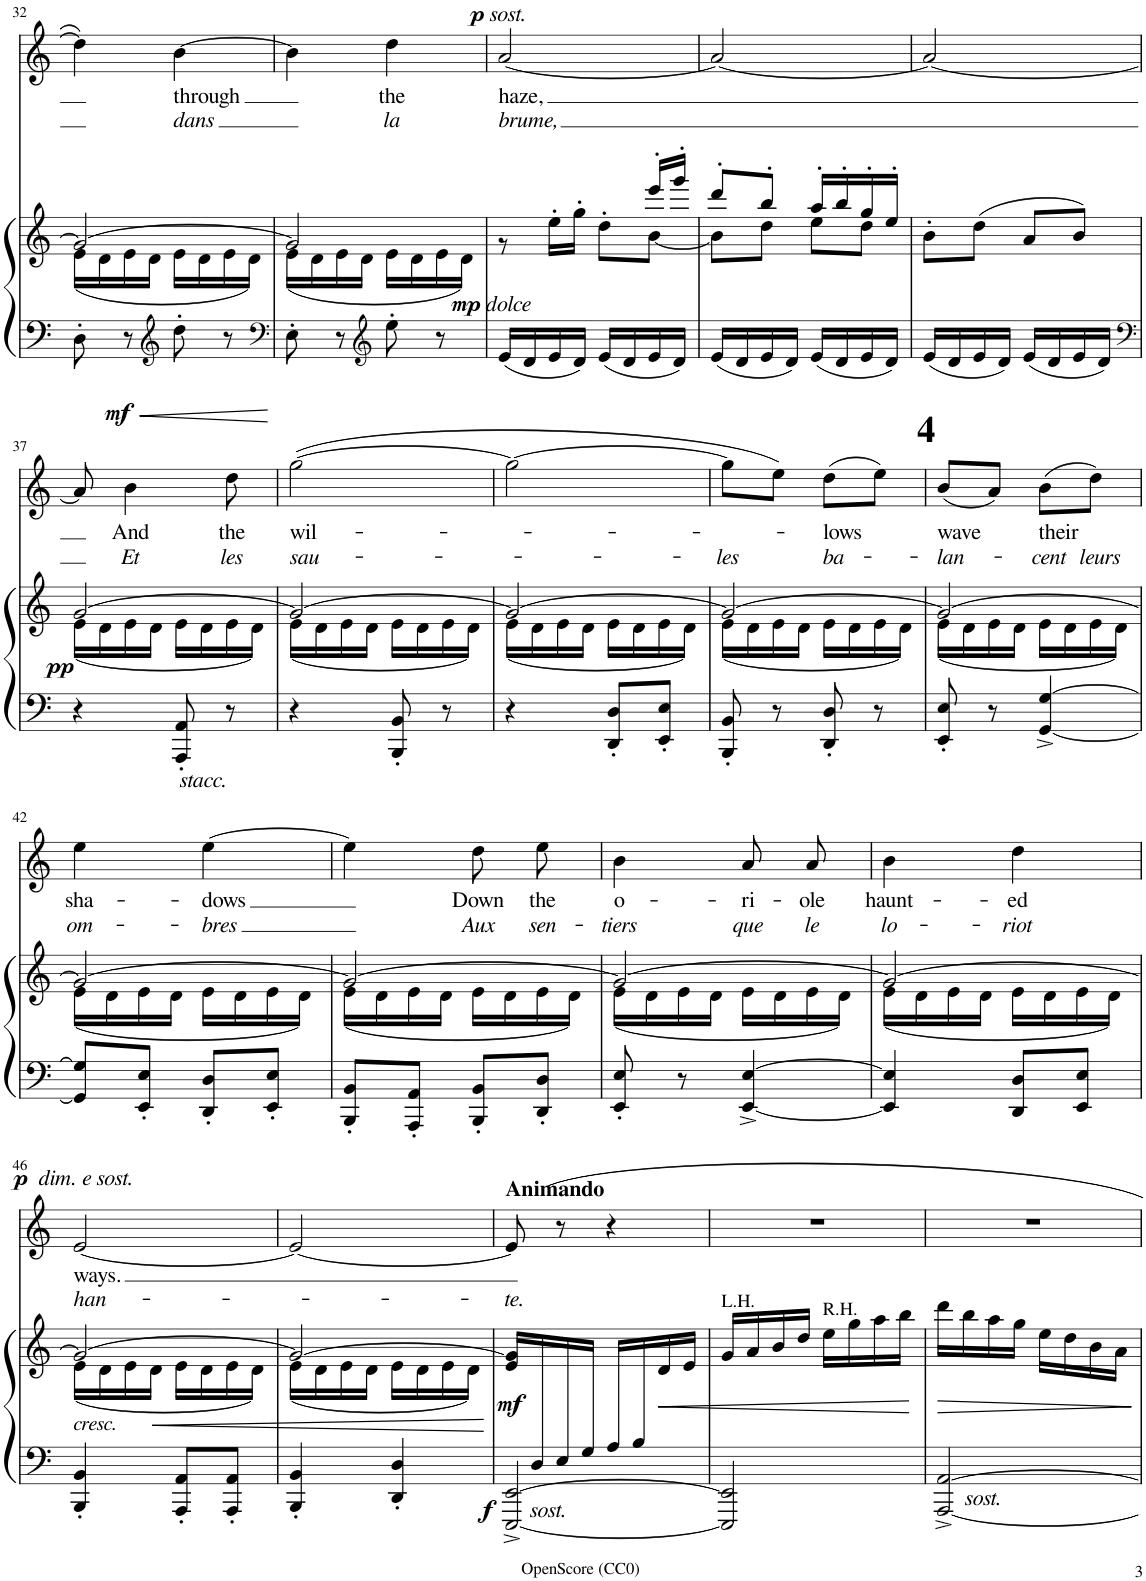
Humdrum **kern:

**kern	**kern	**dynam	**kern	**text	**text	**dynam
*part2	*part2	*part2	*part1	*part1	*part1	*part1
*staff3	*staff2	*staff2/3	*staff1	*staff1	*staff1	*staff1
*I"Piano	*	*	*I"Voice	*	*	*
*I'Pno	*	*	*	*	*	*
!!LO:PB:g=z
*clefF4	*clefG2	*	*clefG2	*	*	*
*k[]	*k[]	*	*k[]	*	*	*
*M2/4	*M2/4	*	*M2/4	*	*	*
=32	=32	=32	=32	=32	=32	=32
*	*^	*	*	*	*	*
8D'\	2g/_	(16e\LL	.	4dd\]	.	.	.
.	.	16d\	.	.	.	.	.
8r	.	16e\	.	.	.	.	.
.	.	16d\JJ	.	.	.	.	.
*clefG2	*	*	*	*	*	*	*
!	!	!	!	!	!LO:LY:b	!LO:LY:b	!
8dd'\	.	16e\LL	.	[4b\	through	dans	.
.	.	16d\	.	.	.	.	.
8r	.	16e\	.	.	.	.	.
.	.	16d\JJ)	.	.	.	.	.
=33	=33	=33	=33	=33	=33	=33	=33
*clefF4	*	*	*	*	*	*	*
8E'\	2g/]	(16e\LL	.	4b\]	.	.	.
.	.	16d\	.	.	.	.	.
8r	.	16e\	.	.	.	.	.
.	.	16d\JJ	.	.	.	.	.
*clefG2	*	*	*	*	*	*	*
!	!	!	!	!	!LO:LY:b	!LO:LY:b	!
8ee'\	.	16e\LL	.	4dd\	the	la	.
.	.	16d\	.	.	.	.	.
8r	.	16e\	.	.	.	.	.
.	.	16d\JJ)	.	.	.	.	.
=34	=34	=34	=34	=34	=34	=34	=34
!	!	!	!LO:DY:b	!	!LO:LY:b	!LO:LY:b	!
!	!	!	!LO:DY:n=1:b	!	!	!	!LO:DY:a
!	!	!	!	!	!	!	!LO:DY:n=1:a
16e/LL	4ryy	8r	mp other-dynamics	[2a/	haze,	brume,	p other-dynamics
16d/	.	.	.	.	.	.	.
16e/	.	16ee'>\LL	.	.	.	.	.
16d/JJ	.	16gg'>\JJ	.	.	.	.	.
16e/LL	8ryy	8dd'>\L	.	.	.	.	.
16d/	.	.	.	.	.	.	.
16e/	16eee'/LL	[8b\J	.	.	.	.	.
16d/JJ	16ggg'/JJ	.	.	.	.	.	.
=35	=35	=35	=35	=35	=35	=35	=35
16e/LL	8ddd'/L	8b\L]	.	2a/_	.	.	.
16d/	.	.	.	.	.	.	.
16e/	8bb'/J	8dd\J	.	.	.	.	.
16d/JJ	.	.	.	.	.	.	.
16e/LL	16aa'/LL	8ee\L	.	.	.	.	.
16d/	16bb'/	.	.	.	.	.	.
16e/	16gg'/	8dd\J	.	.	.	.	.
16d/JJ	16ee'/JJ	.	.	.	.	.	.
*	*v	*v	*	*	*	*	*
=36	=36	=36	=36	=36	=36	=36
16e/LL	8b'\L	.	2a/_	.	.	.
16d/	.	.	.	.	.	.
16e/	(8dd\J	.	.	.	.	.
16d/JJ	.	.	.	.	.	.
16e/LL	8a/L	.	.	.	.	.
16d/	.	.	.	.	.	.
16e/	8b/J)	.	.	.	.	.
16d/JJ	.	.	.	.	.	.
!!LO:LB:g=z
=37	=37	=37	=37	=37	=37	=37
*clefF4	*	*	*	*	*	*
*	*^	*	*	*	*	*
!	!	!	!LO:DY:b	!	!	!	!
4r	[2g/	(16e\LL	pp	8a/]	.	.	.
.	.	16d\	.	.	.	.	.
!	!	!	!	!	!LO:LY:b	!LO:LY:b	!LO:HP:b
!	!	!	!	!	!	!	!LO:DY:n=1:a
.	.	16e\	.	4b\	And	Et	< mf
.	.	16d\JJ	.	.	.	.	.
!LO:TX:b:i:t=stacc.	!	!	!	!	!	!	!
8AAA/' 8AA/'	.	16e\LL	.	.	.	.	.
.	.	16d\	.	.	.	.	.
!	!	!	!	!	!LO:LY:b	!LO:LY:b	!
8r	.	16e\	.	8dd\	the	les	.
.	.	16d\JJ)	.	.	.	.	.
*	*v	*v	*	*	*	*	*
.	.	.	.	.	.	[
=38	=38	=38	=38	=38	=38	=38
*	*^	*	*	*	*	*
!	!	!	!	!	!LO:LY:b	!LO:LY:b	!
4r	2g/_	(16e\LL	.	([2gg\	wil-	sau-	.
.	.	16d\	.	.	.	.	.
.	.	16e\	.	.	.	.	.
.	.	16d\JJ	.	.	.	.	.
8BBB/' 8BB/'	.	16e\LL	.	.	.	.	.
.	.	16d\	.	.	.	.	.
8r	.	16e\	.	.	.	.	.
.	.	16d\JJ)	.	.	.	.	.
=39	=39	=39	=39	=39	=39	=39	=39
4r	2g/_	(16e\LL	.	2gg\_	.	.	.
.	.	16d\	.	.	.	.	.
.	.	16e\	.	.	.	.	.
.	.	16d\JJ	.	.	.	.	.
8DD/' 8D/'L	.	16e\LL	.	.	.	.	.
.	.	16d\	.	.	.	.	.
8EE/' 8E/'J	.	16e\	.	.	.	.	.
.	.	16d\JJ)	.	.	.	.	.
=40	=40	=40	=40	=40	=40	=40	=40
!	!	!	!	!	!	!LO:LY:b	!
8BBB/' 8BB/'	2g/_	(16e\LL	.	8gg\L]	.	-les	.
.	.	16d\	.	.	.	.	.
8r	.	16e\	.	8ee\J)	.	.	.
.	.	16d\JJ	.	.	.	.	.
!	!	!	!	!	!LO:LY:b	!LO:LY:b	!
8DD/' 8D/'	.	16e\LL	.	(8dd\L	-lows	ba-	.
.	.	16d\	.	.	.	.	.
8r	.	16e\	.	8ee\J)	.	.	.
.	.	16d\JJ)	.	.	.	.	.
!!LO:REH:place=s1:a:B:cj:enc=none:fs=20:t=4
=41	=41	=41	=41	=41	=41	=41	=41
!	!	!	!	!	!LO:LY:b	!LO:LY:b	!
8EE/' 8E/'	2g/_	(16e\LL	.	(8b/L	wave	-lan-	.
.	.	16d\	.	.	.	.	.
8r	.	16e\	.	8a/J)	.	.	.
.	.	16d\JJ	.	.	.	.	.
!	!	!	!	!	!LO:LY:b	!LO:LY:b	!
[4GG/^ [4G/^	.	16e\LL	.	(8b\L	their	-cent	.
.	.	16d\	.	.	.	.	.
!	!	!	!	!	!	!LO:LY:b	!
.	.	16e\	.	8dd\J)	.	leurs	.
.	.	16d\JJ)	.	.	.	.	.
!!LO:LB:g=z
=42	=42	=42	=42	=42	=42	=42	=42
!	!	!	!	!	!LO:LY:b	!LO:LY:b	!
8GG/] 8G/]L	2g/_	(16e\LL	.	4ee\	sha-	om-	.
.	.	16d\	.	.	.	.	.
8EE/' 8E/'J	.	16e\	.	.	.	.	.
.	.	16d\JJ	.	.	.	.	.
!	!	!	!	!	!LO:LY:b	!LO:LY:b	!
8DD/' 8D/'L	.	16e\LL	.	[4ee\	-dows	-bres	.
.	.	16d\	.	.	.	.	.
8EE/' 8E/'J	.	16e\	.	.	.	.	.
.	.	16d\JJ)	.	.	.	.	.
=43	=43	=43	=43	=43	=43	=43	=43
8BBB/' 8BB/'L	2g/_	(16e\LL	.	4ee\]	.	.	.
.	.	16d\	.	.	.	.	.
8AAA/' 8AA/'J	.	16e\	.	.	.	.	.
.	.	16d\JJ	.	.	.	.	.
!	!	!	!	!	!LO:LY:b	!LO:LY:b	!
8BBB/' 8BB/'L	.	16e\LL	.	8dd\	Down	Aux	.
.	.	16d\	.	.	.	.	.
!	!	!	!	!	!LO:LY:b	!LO:LY:b	!
8DD/' 8D/'J	.	16e\	.	8ee\	the	sen-	.
.	.	16d\JJ)	.	.	.	.	.
=44	=44	=44	=44	=44	=44	=44	=44
!	!	!	!	!	!LO:LY:b	!LO:LY:b	!
8EE/' 8E/'	2g/_	(16e\LL	.	4b\	o-	-tiers	.
.	.	16d\	.	.	.	.	.
8r	.	16e\	.	.	.	.	.
.	.	16d\JJ	.	.	.	.	.
!	!	!	!	!	!LO:LY:b	!LO:LY:b	!
[4EE/^ [4E/^	.	16e\LL	.	8a/	-ri-	que	.
.	.	16d\	.	.	.	.	.
!	!	!	!	!	!LO:LY:b	!LO:LY:b	!
.	.	16e\	.	8a/	-ole	le	.
.	.	16d\JJ)	.	.	.	.	.
=45	=45	=45	=45	=45	=45	=45	=45
!	!	!	!	!	!LO:LY:b	!LO:LY:b	!
4EE/] 4E/]	2g/_	(16e\LL	.	4b\	haunt-	lo-	.
.	.	16d\	.	.	.	.	.
.	.	16e\	.	.	.	.	.
.	.	16d\JJ	.	.	.	.	.
!	!	!	!	!	!LO:LY:b	!LO:LY:b	!
8DD/ 8D/L	.	16e\LL	.	4dd\	-ed	-riot	.
.	.	16d\	.	.	.	.	.
8EE/ 8E/J	.	16e\	.	.	.	.	.
.	.	16d\JJ)	.	.	.	.	.
!!LO:LB:g=z
=46	=46	=46	=46	=46	=46	=46	=46
!	!LO:TX:b:i:t=cresc.	!	!	!	!	!	!
!	!	!	!LO:HP:b	!	!LO:LY:b	!LO:LY:b	!LO:DY:a
!	!	!	!	!	!	!	!LO:DY:n=1:a
4BBB/' 4BB/'	2g/_	(16e\LL	<	[2e/	ways.	han-	p other-dynamics
.	.	16d\	.	.	.	.	.
.	.	16e\	.	.	.	.	.
.	.	16d\JJ	.	.	.	.	.
8AAA/' 8AA/'L	.	16e\LL	.	.	.	.	.
.	.	16d\	.	.	.	.	.
8AAA/' 8AA/'J	.	16e\	.	.	.	.	.
.	.	16d\JJ)	.	.	.	.	.
=47	=47	=47	=47	=47	=47	=47	=47
4BBB/' 4BB/'	2g/_	(16e\LL	.	2e/_	.	.	.
.	.	16d\	.	.	.	.	.
.	.	16e\	.	.	.	.	.
.	.	16d\JJ	.	.	.	.	.
4DD/' 4D/'	.	16e\LL	.	.	.	.	.
.	.	16d\	.	.	.	.	.
.	.	16e\	.	.	.	.	.
.	.	16d\JJ)	.	.	.	.	.
*	*v	*v	*	*	*	*	*
.	.	[	.	.	.	.
=48	=48	=48	=48	=48	=48	=48
*^	*	*	*	*	*	*
!	!	!	!	!LO:TX:a:B:t=Animando	!	!	!
!	!	!	!LO:DY:b=2	!	!	!LO:LY:b	!
!	!	!	!LO:DY:n=1:b=2	!	!	!	!
!	!	!	!LO:DY:n=2:b	!	!	!	!
16ryy	[2EEE/^ [2EE/^	16e/ 16g/]LL	f other-dynamics mf	8e/]	.	-te.	.
16D/	.	16ryy	.	.	.	.	.
16E/	.	.	.	8r	.	.	.
16G/JJ	.	.	.	.	.	.	.
16A/LL	.	.	.	4r	.	.	.
16B/	.	.	.	.	.	.	.
!	!	!	!LO:HP:b	!	!	!	!
8ryy	.	16d/	<	.	.	.	.
.	.	16e/JJ	.	.	.	.	.
*v	*v	*	*	*	*	*	*
=49	=49	=49	=49	=49	=49	=49
!	!LO:TX:a:t=L.H.	!	!	!	!	!
2EEE/] 2EE/]	16g/LL	.	2r	.	.	.
.	16a/	.	.	.	.	.
.	16b/	.	.	.	.	.
.	16dd/JJ	.	.	.	.	.
!	!LO:TX:a:t=R.H.	!	!	!	!	!
.	16ee\LL	.	.	.	.	.
.	16gg\	.	.	.	.	.
.	16aa\	.	.	.	.	.
.	16bb\JJ	.	.	.	.	.
.	.	[	.	.	.	.
=50	=50	=50	=50	=50	=50	=50
!LO:TX:b:i:t=sost.	!	!	!	!	!	!
!	!	!LO:HP:b	!	!	!	!
[2AAA/^ [2AA/^	16ddd\LL	>	2r	.	.	.
.	16bb\	.	.	.	.	.
.	16aa\	.	.	.	.	.
.	16gg\JJ	.	.	.	.	.
.	16ee\LL	.	.	.	.	.
.	16dd\	.	.	.	.	.
.	16b\	.	.	.	.	.
.	16a\JJ	.	.	.	.	.
.	.	]	.	.	.	.
=	=	=	=	=	=	=
*-	*-	*-	*-	*-	*-	*-
